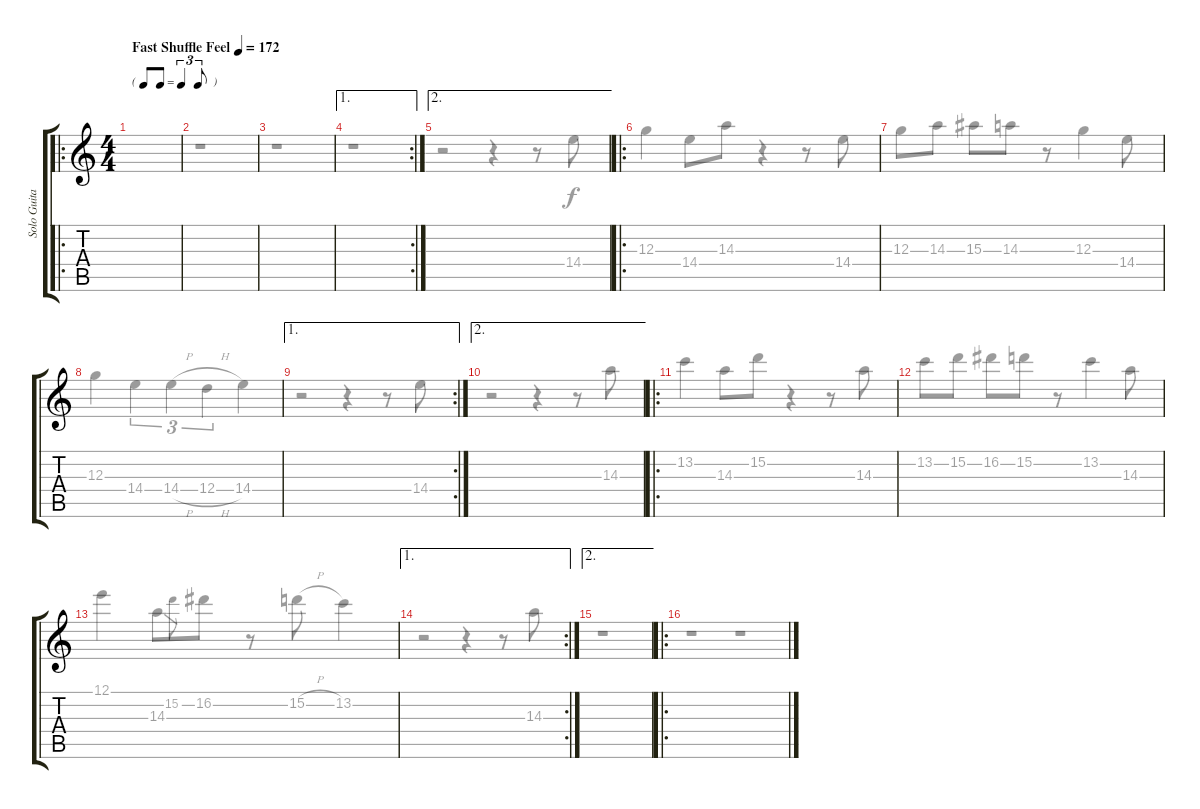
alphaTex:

\track ("Solo Guitar" "Solo Guita") {instrument distortionguitar}
\staff {score tabs}
\tuning (E4 B3 G3 D3 A2 E2) {hide}
\voice
\ro
\ts (4 4)
\tf triplet8th
\tempo (172 "Fast Shuffle Feel")
\clef g2
\ks c
|
|
|
\ae 1
\rc 2
|
\ae 2
|
\ro
|
|
|
\ae 1
\rc 2
|
\ae 2
|
\ro
|
|
|
\ae 1
\rc 2
|
\ae 2
|
\ro
\voice
\clef g2
\ks c
r.1{dy f} |
r.1 |
r.1 |
r.1 |
r.2 r.4 r.8 14.4.8 |
12.3.4 14.4.8 14.3.8 r.4 r.8 14.4.8 |
12.3.8 14.3.8 15.3.8 14.3.8 r.8 12.3.4 14.4.8 |
12.3.4 14.4.4{tu (3 2)} 14.4{h}.4{tu (3 2)} 12.4{h}.4{tu (3 2)} 14.4.4 |
r.2 r.4 r.8 14.4.8 |
r.2 r.4 r.8 14.3.8 |
13.2.4 14.3.8 15.2.8 r.4 r.8 14.3.8 |
13.2.8 15.2.8 16.2.8 15.2.8 r.8 13.2.4 14.3.8 |
12.1.4 14.3.8 15.2.8{gr} 16.2.8 r.8 15.2{h}.8 13.2.4 |
r.2 r.4 r.8 14.3.8 |
r.1 |
r.1
